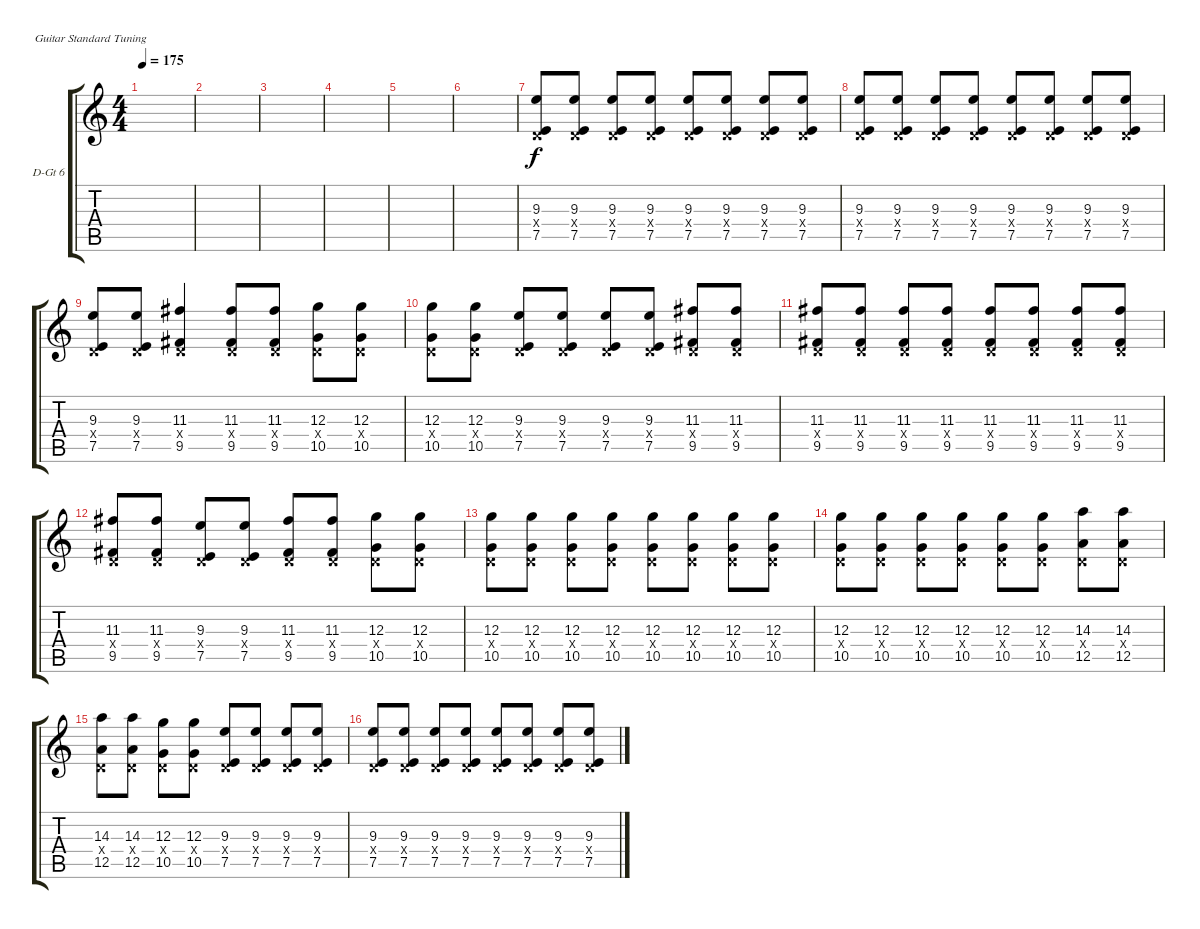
\defaultSystemsLayout 4
\bracketExtendMode groupsimilarinstruments
\firstSystemTrackNameOrientation horizontal
\otherSystemsTrackNameOrientation horizontal
\track ("Distortion Guitar 6" "D-Gt 6") {instrument distortionguitar}
\staff {score tabs}
\tuning (E4 B3 G3 D3 A2 E2)
\ts (4 4)
\tempo 175
\clef g2
\scale
0.333333
\ks c
|
\scale
0.333333 |
\scale
0.333333 |
\scale
0.333333 |
\scale
0.333333 |
\scale
0.333333 |
\scale
0.333333 (7.5 0.4{x} 9.3).8 (7.5 0.4{x} 9.3).8 (7.5 0.4{x} 9.3).8 (7.5 0.4{x} 9.3).8 (7.5 0.4{x} 9.3).8 (7.5 0.4{x} 9.3).8 (7.5 0.4{x} 9.3).8 (7.5 0.4{x} 9.3).8 |
\scale
0.333333 (7.5 0.4{x} 9.3).8 (7.5 0.4{x} 9.3).8 (7.5 0.4{x} 9.3).8 (7.5 0.4{x} 9.3).8 (7.5 0.4{x} 9.3).8 (7.5 0.4{x} 9.3).8 (7.5 0.4{x} 9.3).8 (7.5 0.4{x} 9.3).8 |
\scale
0.333333 (7.5 0.4{x} 9.3).8 (7.5 0.4{x} 9.3).8 (9.5 0.4{x} 11.3).4 (9.5 0.4{x} 11.3).8 (9.5 0.4{x} 11.3).8 (10.5 0.4{x} 12.3).8 (10.5 0.4{x} 12.3).8 |
\scale
0.333333 (0.4{x} 10.5 12.3).8 (0.4{x} 10.5 12.3).8 (0.4{x} 7.5 9.3).8 (0.4{x} 7.5 9.3).8 (0.4{x} 7.5 9.3).8 (0.4{x} 7.5 9.3).8 (0.4{x} 9.5 11.3).8 (0.4{x} 9.5 11.3).8 |
\scale
0.333333 (11.3 0.4{x} 9.5).8 (11.3 0.4{x} 9.5).8 (11.3 0.4{x} 9.5).8 (11.3 0.4{x} 9.5).8 (11.3 0.4{x} 9.5).8 (11.3 0.4{x} 9.5).8 (11.3 0.4{x} 9.5).8 (11.3 0.4{x} 9.5).8 |
\scale
0.333333 (11.3 0.4{x} 9.5).8 (11.3 0.4{x} 9.5).8 (9.3 0.4{x} 7.5).8 (9.3 0.4{x} 7.5).8 (11.3 0.4{x} 9.5).8 (11.3 0.4{x} 9.5).8 (12.3 0.4{x} 10.5).8 (12.3 0.4{x} 10.5).8 |
\scale
0.333333 (12.3 0.4{x} 10.5).8 (12.3 0.4{x} 10.5).8 (12.3 0.4{x} 10.5).8 (12.3 0.4{x} 10.5).8 (12.3 0.4{x} 10.5).8 (12.3 0.4{x} 10.5).8 (12.3 0.4{x} 10.5).8 (12.3 0.4{x} 10.5).8 |
\scale
0.333333 (12.3 0.4{x} 10.5).8 (12.3 0.4{x} 10.5).8 (12.3 0.4{x} 10.5).8 (12.3 0.4{x} 10.5).8 (12.3 0.4{x} 10.5).8 (12.3 0.4{x} 10.5).8 (14.3 0.4{x} 12.5).8 (14.3 0.4{x} 12.5).8 |
\scale
0.333333 (12.5 0.4{x} 14.3).8 (12.5 0.4{x} 14.3).8 (10.5 0.4{x} 12.3).8 (10.5 0.4{x} 12.3).8 (7.5 0.4{x} 9.3).8 (7.5 0.4{x} 9.3).8 (7.5 0.4{x} 9.3).8 (7.5 0.4{x} 9.3).8 |
\scale
0.333333 (7.5 0.4{x} 9.3).8 (7.5 0.4{x} 9.3).8 (7.5 0.4{x} 9.3).8 (7.5 0.4{x} 9.3).8 (7.5 0.4{x} 9.3).8 (7.5 0.4{x} 9.3).8 (7.5 0.4{x} 9.3).8 (7.5 0.4{x} 9.3).8
